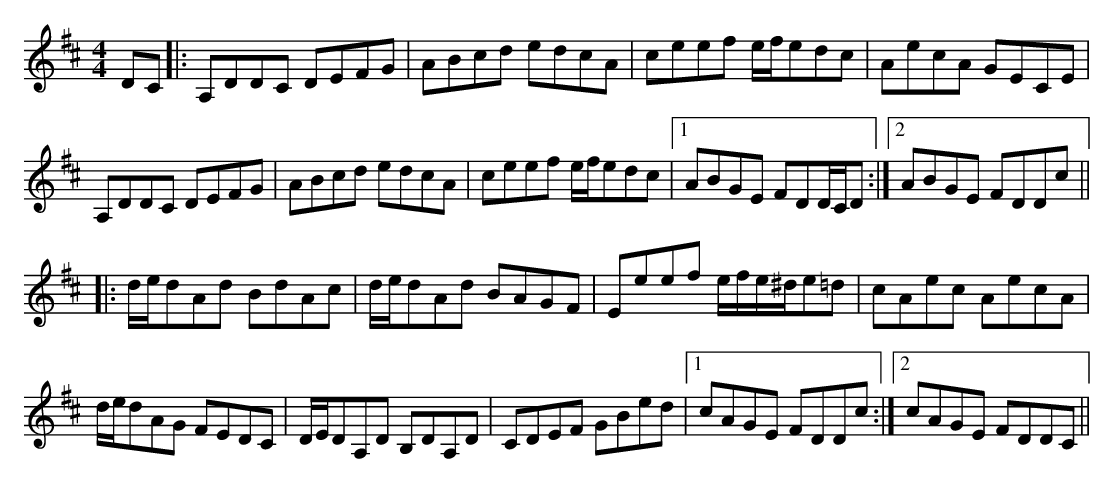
X:1
M:4/4
K:D
DC|:A,DDC DEFG|ABcd edcA|ceef e/f/edc|AecA GECE|
A,DDC DEFG|ABcd edcA|ceef e/f/edc|1 ABGE FDD/C/D:|2 ABGE FDDc||
|:d/e/dAd BdAc|d/e/dAd BAGF|Eeef e/f/e/^d/e=d|cAec AecA|
d/e/dAG FEDC|D/E/DA,D B,DA,D|CDEF GBed|1 cAGE FDDc:|2 cAGE FDDC||
